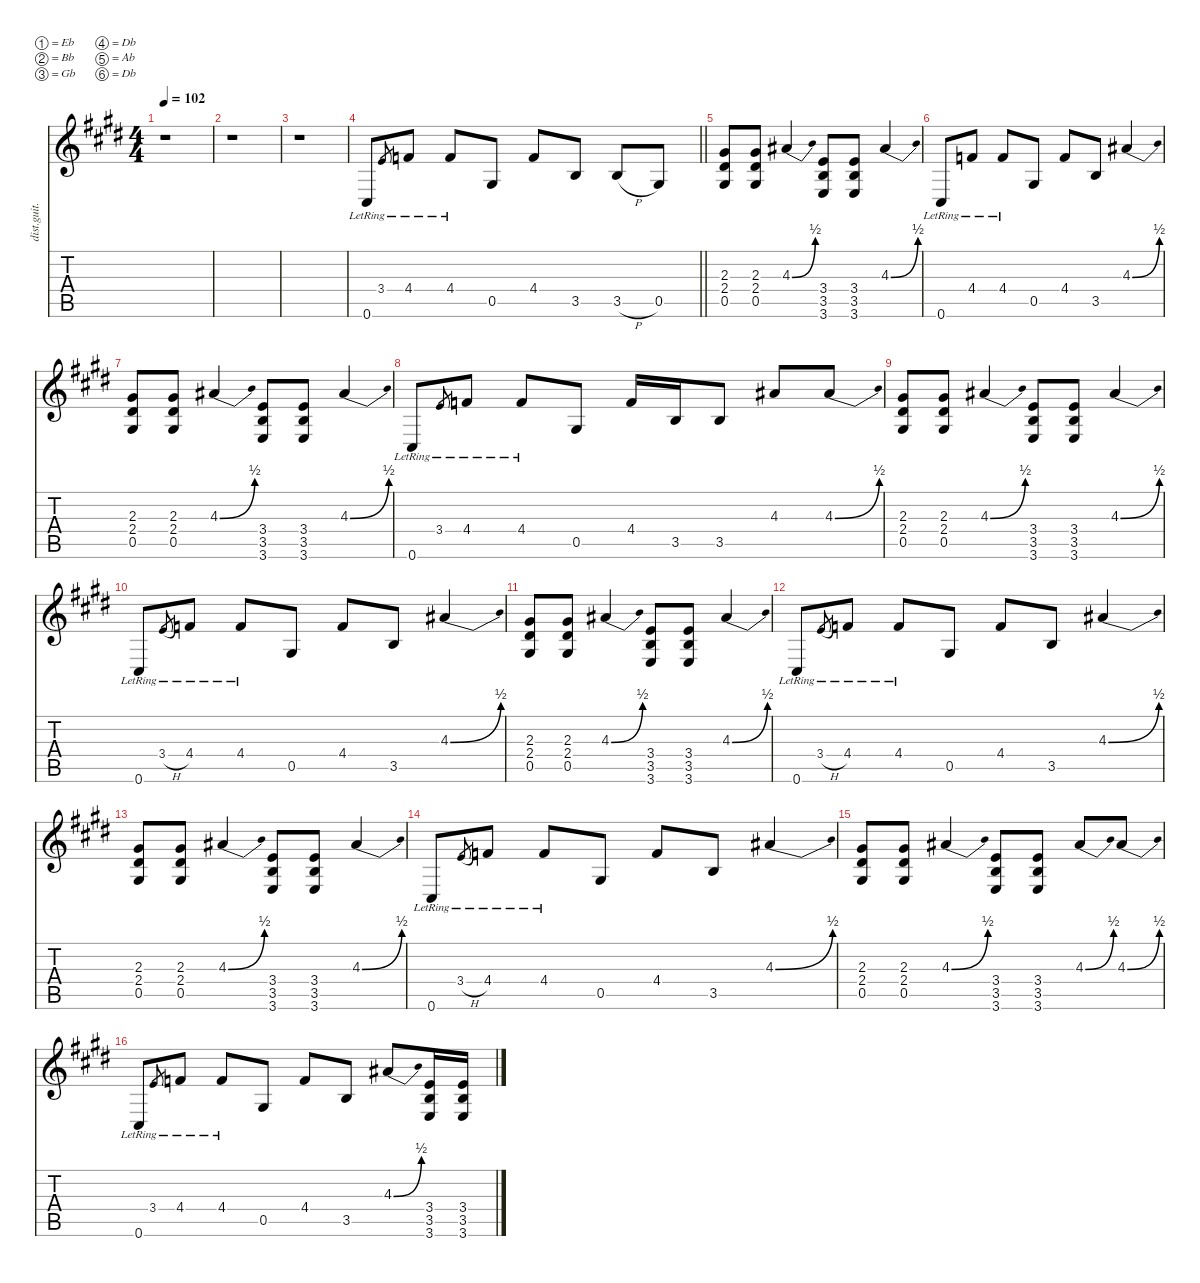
\defaultSystemsLayout 4
\hideDynamics
\bracketExtendMode nobrackets
\otherSystemsTrackNameOrientation horizontal
\track ("Distortion" "dist.guit.") {instrument distortionguitar}
\staff {score tabs}
\tuning (Eb4 Bb3 Gb3 Db3 Ab2 Db2)
\ts (4 4)
\tempo 102
\clef g2
\ks c#minor
r.1{dy f beam Down} |
r.1{beam Down} |
r.1{beam Down} |
\barLineRight lightlight
0.6{lr acc #}.8{beam Up} 3.4{lr acc forcenatural}.8{gr dy mf beam Up} 4.4{lr acc forcenatural}.8{dy f beam Up} 4.4{lr acc forcenatural}.8{beam Up} 0.5{acc #}.8{beam Up} 4.4{acc forcenatural}.8{beam Up} 3.5{acc forcenatural}.8{beam Up} 3.5{h acc forcenatural}.8{beam Up} 0.5{acc #}.8{beam Up} |
(2.3{acc #} 2.4{acc #} 0.5{acc #}).8{beam Up} (2.3{acc #} 2.4{acc #} 0.5{acc #}).8{beam Up} 4.3{be (bend 0 0 30 2) acc #}.4{beam Up} (3.4{acc forcenatural} 3.5{acc forcenatural} 3.6{acc forcenatural}).8{beam Up} (3.4{acc forcenatural} 3.5{acc forcenatural} 3.6{acc forcenatural}).8{beam Up} 4.3{be (bend 0 0 30 2) acc #}.4{beam Up} |
0.6{lr acc #}.8{beam Up} 4.4{lr acc forcenatural}.8{beam Up} 4.4{lr acc forcenatural}.8{beam Up} 0.5{acc #}.8{beam Up} 4.4{acc forcenatural}.8{beam Up} 3.5{acc forcenatural}.8{beam Up} 4.3{be (bend 0 0 30 2) acc #}.4{beam Up} |
(2.3{acc #} 2.4{acc #} 0.5{acc #}).8{beam Up} (2.3{acc #} 2.4{acc #} 0.5{acc #}).8{beam Up} 4.3{be (bend 0 0 30 2) acc #}.4{beam Up} (3.4{acc forcenatural} 3.5{acc forcenatural} 3.6{acc forcenatural}).8{beam Up} (3.4{acc forcenatural} 3.5{acc forcenatural} 3.6{acc forcenatural}).8{beam Up} 4.3{be (bend 0 0 30 2) acc #}.4{beam Up} |
0.6{lr acc #}.8{beam Up} 3.4{lr acc forcenatural}.8{gr dy mf beam Up} 4.4{lr acc forcenatural}.8{dy f beam Up} 4.4{lr acc forcenatural}.8{beam Up} 0.5{acc #}.8{beam Up} 4.4{acc forcenatural}.16{beam Up} 3.5{acc forcenatural}.16{beam Up} 3.5{acc forcenatural}.8{beam Up} 4.3{acc #}.8{beam Up} 4.3{be (bend 0 0 30 2) acc #}.8{beam Up} |
(2.3{acc #} 2.4{acc #} 0.5{acc #}).8{beam Up} (2.3{acc #} 2.4{acc #} 0.5{acc #}).8{beam Up} 4.3{be (bend 0 0 30 2) acc #}.4{beam Up} (3.4{acc forcenatural} 3.5{acc forcenatural} 3.6{acc forcenatural}).8{beam Up} (3.4{acc forcenatural} 3.5{acc forcenatural} 3.6{acc forcenatural}).8{beam Up} 4.3{be (bend 0 0 30 2) acc #}.4{beam Up} |
0.6{lr acc #}.8{beam Up} 3.4{h lr acc forcenatural}.8{gr dy mf beam Up} 4.4{lr acc forcenatural}.8{dy f beam Up} 4.4{lr acc forcenatural}.8{beam Up} 0.5{acc #}.8{beam Up} 4.4{acc forcenatural}.8{beam Up} 3.5{acc forcenatural}.8{beam Up} 4.3{be (bend 0 0 30 2) acc #}.4{beam Up} |
(2.3{acc #} 2.4{acc #} 0.5{acc #}).8{beam Up} (2.3{acc #} 2.4{acc #} 0.5{acc #}).8{beam Up} 4.3{be (bend 0 0 30 2) acc #}.4{beam Up} (3.4{acc forcenatural} 3.5{acc forcenatural} 3.6{acc forcenatural}).8{beam Up} (3.4{acc forcenatural} 3.5{acc forcenatural} 3.6{acc forcenatural}).8{beam Up} 4.3{be (bend 0 0 30 2) acc #}.4{beam Up} |
0.6{lr acc #}.8{beam Up} 3.4{h lr acc forcenatural}.8{gr dy mf beam Up} 4.4{lr acc forcenatural}.8{dy f beam Up} 4.4{lr acc forcenatural}.8{beam Up} 0.5{acc #}.8{beam Up} 4.4{acc forcenatural}.8{beam Up} 3.5{acc forcenatural}.8{beam Up} 4.3{be (bend 0 0 30 2) acc #}.4{beam Up} |
(2.3{acc #} 2.4{acc #} 0.5{acc #}).8{beam Up} (2.3{acc #} 2.4{acc #} 0.5{acc #}).8{beam Up} 4.3{be (bend 0 0 30 2) acc #}.4{beam Up} (3.4{acc forcenatural} 3.5{acc forcenatural} 3.6{acc forcenatural}).8{beam Up} (3.4{acc forcenatural} 3.5{acc forcenatural} 3.6{acc forcenatural}).8{beam Up} 4.3{be (bend 0 0 30 2) acc #}.4{beam Up} |
0.6{lr acc #}.8{beam Up} 3.4{h lr acc forcenatural}.8{gr dy mf beam Up} 4.4{lr acc forcenatural}.8{dy f beam Up} 4.4{lr acc forcenatural}.8{beam Up} 0.5{acc #}.8{beam Up} 4.4{acc forcenatural}.8{beam Up} 3.5{acc forcenatural}.8{beam Up} 4.3{be (bend 0 0 30 2) acc #}.4{beam Up} |
(2.3{acc #} 2.4{acc #} 0.5{acc #}).8{beam Up} (2.3{acc #} 2.4{acc #} 0.5{acc #}).8{beam Up} 4.3{be (bend 0 0 30 2) acc #}.4{beam Up} (3.4{acc forcenatural} 3.5{acc forcenatural} 3.6{acc forcenatural}).8{beam Up} (3.4{acc forcenatural} 3.5{acc forcenatural} 3.6{acc forcenatural}).8{beam Up} 4.3{be (bend 0 0 30 2) acc #}.8{beam Up} 4.3{be (bend 0 0 30 2) acc #}.8{beam Up} |
0.6{lr acc #}.8{beam Up} 3.4{lr acc forcenatural}.8{gr dy mf beam Up} 4.4{lr acc forcenatural}.8{dy f beam Up} 4.4{lr acc forcenatural}.8{beam Up} 0.5{acc #}.8{beam Up} 4.4{acc forcenatural}.8{beam Up} 3.5{acc forcenatural}.8{beam Up} 4.3{be (bend 0 0 30 2) acc #}.8{beam Up} (3.4{acc forcenatural} 3.5{acc forcenatural} 3.6{acc forcenatural}).16{beam Up} (3.4{acc forcenatural} 3.5{acc forcenatural} 3.6{acc forcenatural}).16{beam Up}
